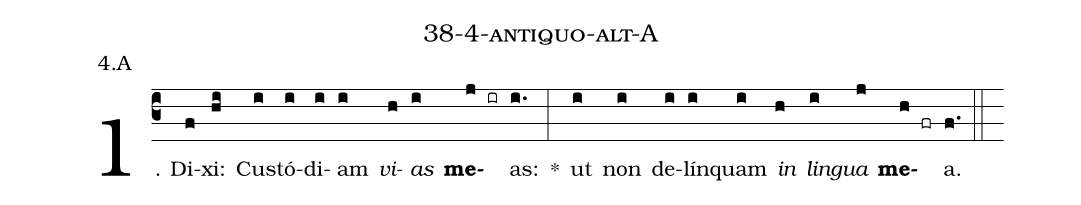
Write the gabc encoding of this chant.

name: 38-4-antiquo-alt-A;
annotation: 4.A;
%%
(c3)1. Di(f)xi:(hi) Cus(i)tó(i)di(i)am(i) <i>vi</i>(h)<i>as</i>(i) <b>me</b>(j ir)as:(i.) *(:) ut(i) non(i) de(i)lín(i)quam(i) <i>in</i>(h) <i>lin</i>(i)<i>gua</i>(j) <b>me</b>(h fr)a.(f.) (::)
